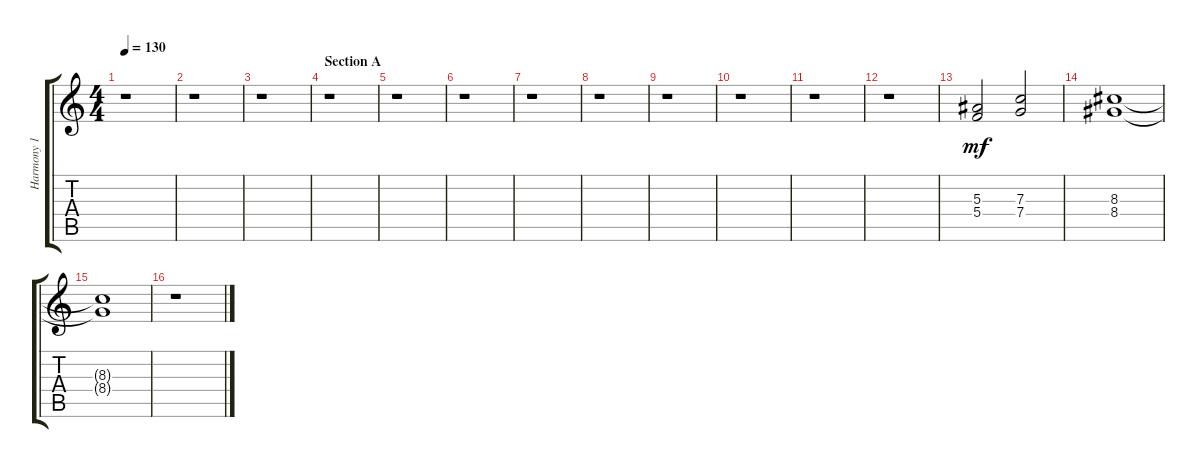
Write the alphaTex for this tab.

\track ("Harmony 1" "Harmony 1") {instrument overdrivenguitar}
\staff {score tabs}
\tuning (D4 A3 F3 C3 G2 C2) {hide}
\ts (4 4)
\tempo 130
\clef g2
\ks aminor
r.1{dy mf instrument overdrivenguitar} |
r.1 |
r.1 |
\section ("" "Section A")
r.1 |
r.1 |
r.1 |
r.1 |
r.1 |
r.1 |
r.1 |
r.1 |
r.1 |
(5.3 5.4).2 (7.3 7.4).2 |
(8.3 8.4).1 |
(8.3{t} 8.4{t}).1 |
r.1
